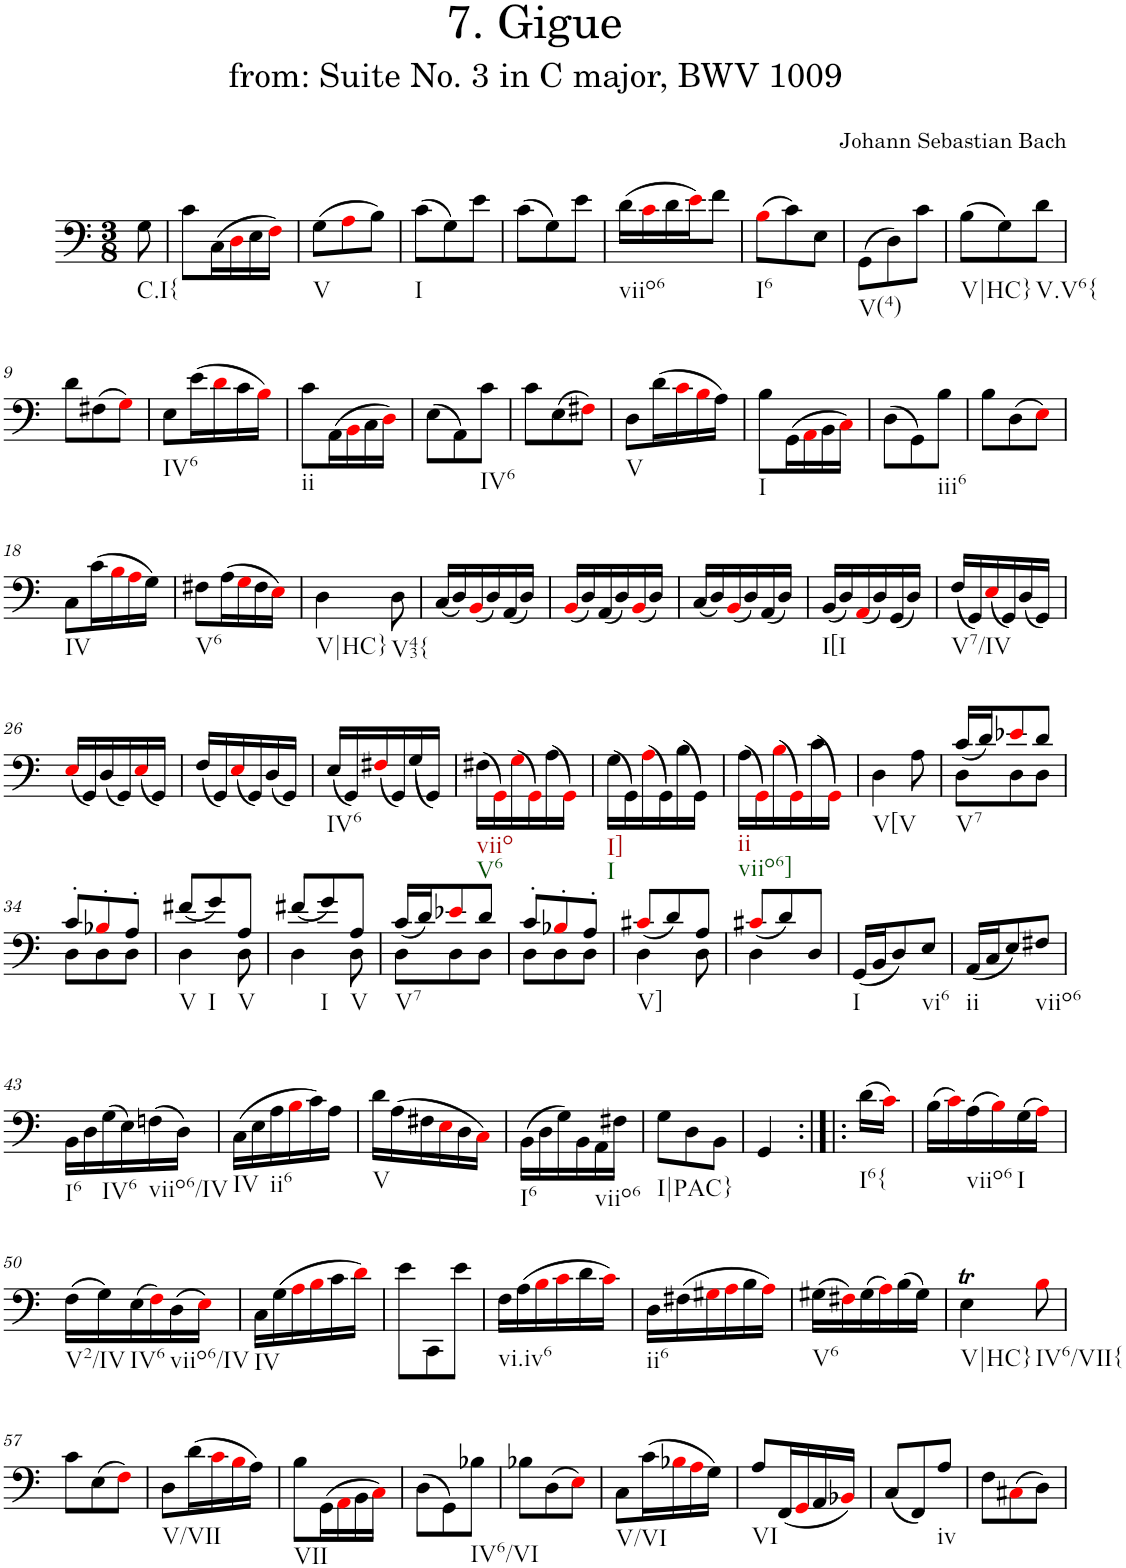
**kern
*part1
*staff1
*I"Piano
*I'Pno.
*clefF4
*k[]
*M3/8
=
!LO:TX:b:t=C.I{
8G\
=1
8c\L
(16C\L
16Di\
16E\
16Fi\JJ)
=2
!LO:TX:b:t=V
(8G\L
8Ai\
8B\J)
=3
!LO:TX:b:t=I
(8c\L
8G\)
8e\J
=4
(8c\L
8G\)
8e\J
=5
!LO:TX:b:t=viio6
(16d\LL
16ci\
16d\
16ei\J)
8f\J
=6
!LO:TX:b:t=I6
(8Bi\L
8c\)
8E\J
=7
!LO:TX:b:t=V(4)
(8GG\L
8D\)
8c\J
=8
!LO:TX:b:t=V|HC}
(8B\L
8G\)
!LO:TX:b:t=V.V6{
8d\J
!!LO:LB:g=z
=9
8d\L
(8F#X\
8Gi\J)
=10
!LO:TX:b:t=IV6
8E\L
(16e\L
16di\
16c\
16Bi\JJ)
=11
!LO:TX:b:t=ii
8c\L
(16AA\L
16BBi\
16C\
16Di\JJ)
=12
(8E\L
8AA\)
!LO:TX:b:t=IV6
8c\J
=13
8c\L
(8E\
8F#Xi\J)
=14
!LO:TX:b:t=V
8D\L
(16d\L
16ci\
16Bi\
16A\JJ)
=15
!LO:TX:b:t=I
8B\L
(16GG\L
16AAi\
16BB\
16Ci\JJ)
=16
(8D\L
8GG\)
!LO:TX:b:t=iii6
8B\J
=17
8B\L
(8D\
8Ei\J)
!!LO:LB:g=z
=18
!LO:TX:b:t=IV
8C\L
(16c\L
16Bi\
16Ai\
16G\JJ)
=19
!LO:TX:b:t=V6
8F#X\L
(16A\L
16Gi\
16F#\
16Ei\JJ)
=20
!LO:TX:b:t=V|HC}
4D\
!LO:TX:b:t=V43{
8D\
=21
(16C/LL
16D/)
(16BBi/
16D/)
(16AA/
16D/JJ)
=22
(16BBi/LL
16D/)
(16AA/
16D/)
(16BBi/
16D/JJ)
=23
(16C/LL
16D/)
(16BBi/
16D/)
(16AA/
16D/JJ)
=24
!LO:TX:b:t=I[I
(16BB/LL
16D/)
(16AAi/
16D/)
(16GG/
16D/JJ)
=25
!LO:TX:b:t=V7/IV
(16F/LL
16GG/)
(16Ei/
16GG/)
(16D/
16GG/JJ)
!!LO:LB:g=z
=26
(16Ei/LL
16GG/)
(16D/
16GG/)
(16Ei/
16GG/JJ)
=27
(16F/LL
16GG/)
(16Ei/
16GG/)
(16D/
16GG/JJ)
=28
!LO:TX:b:t=IV6
(16E/LL
16GG/)
(16F#Xi/
16GG/)
(16G/
16GG/JJ)
=29
!LO:TX:b:t=viio
!LO:TX:b:t=V6
(16F#X\LL
16GGi\)
(16Gi\
16GGi\)
(16A\
16GGi\JJ)
=30
!LO:TX:b:t=I]
!LO:TX:b:t=I
(16G\LL
16GG\)
(16Ai\
16GG\)
(16B\
16GG\JJ)
=31
!LO:TX:b:t=ii
!LO:TX:b:t=viio6]
(16A\LL
16GGi\)
(16Bi\
16GGi\)
(16c\
16GGi\JJ)
=32
!LO:TX:b:t=V[V
4D\
8A\
=33
*^
!LO:TX:b:t=V7	!
(<16c/LL	8D\L
16d/J)	.
8e-Xi/	8D\
8d/J	8D\J
!!LO:LB:g=z	!!
=34	=34
8c'/L	8D\L
8B-X'i/	8D\
8A'/J	8D\J
=35	=35
!LO:TX:b:t=V	!
(<8f#X/L	4D\
!LO:TX:b:t=I	!
8g/)	.
!LO:TX:b:t=V	!
8A/J	8D\
=36	=36
(<8f#X/L	4D\
!LO:TX:b:t=I	!
8g/)	.
!LO:TX:b:t=V	!
8A/J	8D\
=37	=37
!LO:TX:b:t=V7	!
(<16c/LL	8D\L
16d/J)	.
8e-Xi/	8D\
8d/J	8D\J
=38	=38
8c'/L	8D\L
8B-X'i/	8D\
8A'/J	8D\J
=39	=39
!LO:TX:b:t=V]	!
(<8c#Xi/L	4D\
8d/)	.
8A/J	8D\
=40	=40
(<8c#Xi/L	4D\
8d/)	.
8D/J	8ryy
=41	=41
!LO:TX:b:t=I	!
*v	*v
(16GG/LL
16BB/J
8D/)
!LO:TX:b:t=vi6
8E/J
=42
!LO:TX:b:t=ii
(16AA/LL
16C/J
8E/)
!LO:TX:b:t=viio6
8F#X/J
!!LO:LB:g=z
=43
!LO:TX:b:t=I6
16BB\LL
16D\
!LO:TX:b:t=IV6
(16G\
16E\)
!LO:TX:b:t=viio6/IV
(16Fn\
16D\JJ)
=44
!LO:TX:b:t=IV
(16C\LL
16E\
!LO:TX:b:t=ii6
16A\
16Bi\
16c\)
16A\JJ
=45
!LO:TX:b:t=V
16d\LL
(16A\
16F#X\
16Ei\
16D\
16Ci\JJ)
=46
!LO:TX:b:t=I6
(16BB\LL
16D\
16G\)
16BB\
!LO:TX:b:t=viio6
16AA\
16F#X\JJ
=47
!LO:TX:b:t=I|PAC}
8G\L
8D\
8BB\J
=48
4GG/
!LO:TX:b:t=I6{
(16d\LL
16ci\JJ)
=49
(16B\LL
16ci\)
!LO:TX:b:t=viio6
(16A\
16Bi\)
!LO:TX:b:t=I
(16G\
16Ai\JJ)
!!LO:LB:g=z
=50
!LO:TX:b:t=V2/IV
(16F\LL
16G\)
!LO:TX:b:t=IV6
(16E\
16Fi\)
!LO:TX:b:t=viio6/IV
(16D\
16Ei\JJ)
=51
!LO:TX:b:t=IV
16C\LL
(16G\
16Ai\
16Bi\
16c\
16di\JJ)
=52
8e\L
8CC\
8e\J
=53
!LO:TX:b:t=vi.iv6
16F\LL
(16A\
16Bi\
16ci\
16d\
16ci\JJ)
=54
!LO:TX:b:t=ii6
16D\LL
(16F#X\
16G#Xi\
16Ai\
16B\
16Ai\JJ)
=55
!LO:TX:b:t=V6
(16G#X\LL
16F#Xi\)
(16G#\
16Ai\)
(16B\
16G#\JJ)
=56
!LO:TX:b:t=V|HC}
4Et\
!LO:TX:b:t=IV6/VII{
8Bi\
!!LO:LB:g=z
=57
8c\L
(8E\
8Fi\J)
=58
!LO:TX:b:t=V/VII
8D\L
(16d\L
16ci\
16Bi\
16A\JJ)
=59
!LO:TX:b:t=VII
8B\L
(16GG\L
16AAi\
16BB\
16Ci\JJ)
=60
(8D\L
8GG\)
!LO:TX:b:t=IV6/VI
8B-X\J
=61
8B-X\L
(8D\
8Ei\J)
=62
!LO:TX:b:t=V/VI
8C\L
(16c\L
16B-Xi\
16Ai\
16G\JJ)
=63
!LO:TX:b:t=VI
8A/L
(16FF/L
16GGi/
16AA/
16BB-Xi/JJ)
=64
(8C/L
8FF/)
!LO:TX:b:t=iv
8A/J
=65
8F\L
(8C#Xi\
8D\J)
=
*-
